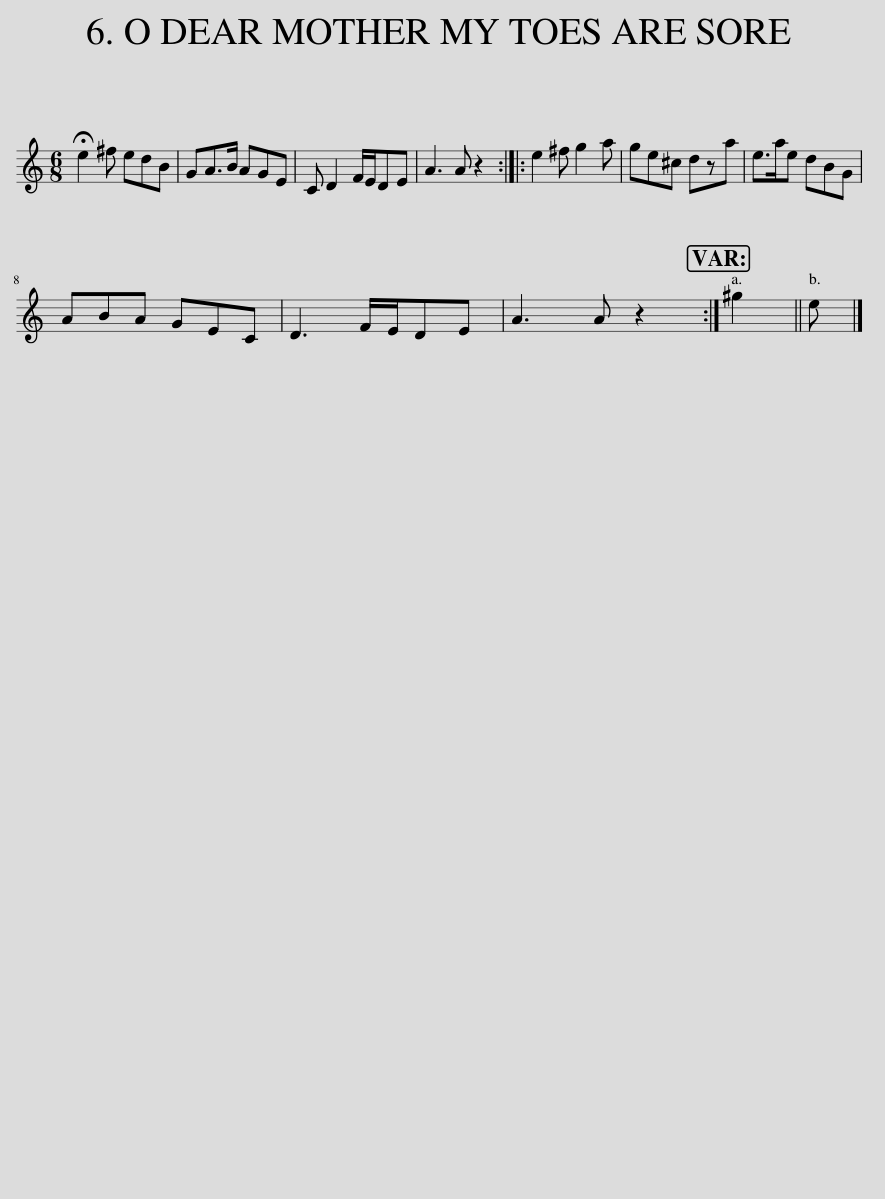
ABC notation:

X:1
L:1/8
M:6/8
I:linebreak $
K:C
V:1 treble
V:1
 !fermata!e2 ^f edB | GA>B AGE | C D2 F/E/DE | A3 A z2 :: e2 ^f g2 a | %5
 ge^c dza | e>ae dBG |$ ABA GEC | D3 F/E/DE | A3 A z2 :| %10
 ^g2 || e |] %12
